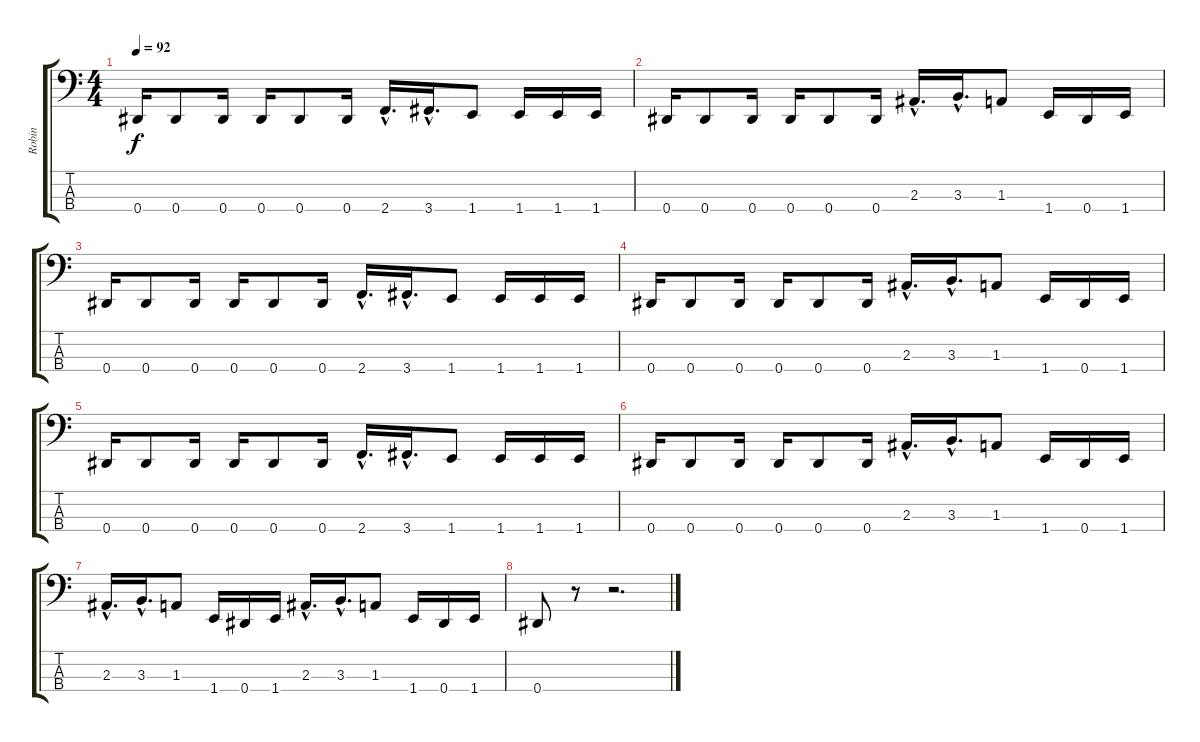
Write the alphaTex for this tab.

\track ("Robin" "Robin") {instrument electricbasspick}
\staff {score tabs}
\tuning (Gb2 Db2 Ab1 Eb1) {hide}
\ts (4 4)
\tempo 92
\clef f4
\ks c
0.4.16{dy f} 0.4.8 0.4.16 0.4.16 0.4.8 0.4.16 2.4{hac}.16{d} 3.4{hac}.16{d} 1.4.8 1.4.16 1.4.16 1.4.16 |
0.4.16 0.4.8 0.4.16 0.4.16 0.4.8 0.4.16 2.3{hac}.16{d} 3.3{hac}.16{d} 1.3.8 1.4.16 0.4.16 1.4.16 |
0.4.16 0.4.8 0.4.16 0.4.16 0.4.8 0.4.16 2.4{hac}.16{d} 3.4{hac}.16{d} 1.4.8 1.4.16 1.4.16 1.4.16 |
0.4.16 0.4.8 0.4.16 0.4.16 0.4.8 0.4.16 2.3{hac}.16{d} 3.3{hac}.16{d} 1.3.8 1.4.16 0.4.16 1.4.16 |
0.4.16 0.4.8 0.4.16 0.4.16 0.4.8 0.4.16 2.4{hac}.16{d} 3.4{hac}.16{d} 1.4.8 1.4.16 1.4.16 1.4.16 |
0.4.16 0.4.8 0.4.16 0.4.16 0.4.8 0.4.16 2.3{hac}.16{d} 3.3{hac}.16{d} 1.3.8 1.4.16 0.4.16 1.4.16 |
2.3{hac}.16{d} 3.3{hac}.16{d} 1.3.8 1.4.16 0.4.16 1.4.16 2.3{hac}.16{d} 3.3{hac}.16{d} 1.3.8 1.4.16 0.4.16 1.4.16 |
0.4.8 r.8 r.2{d}
